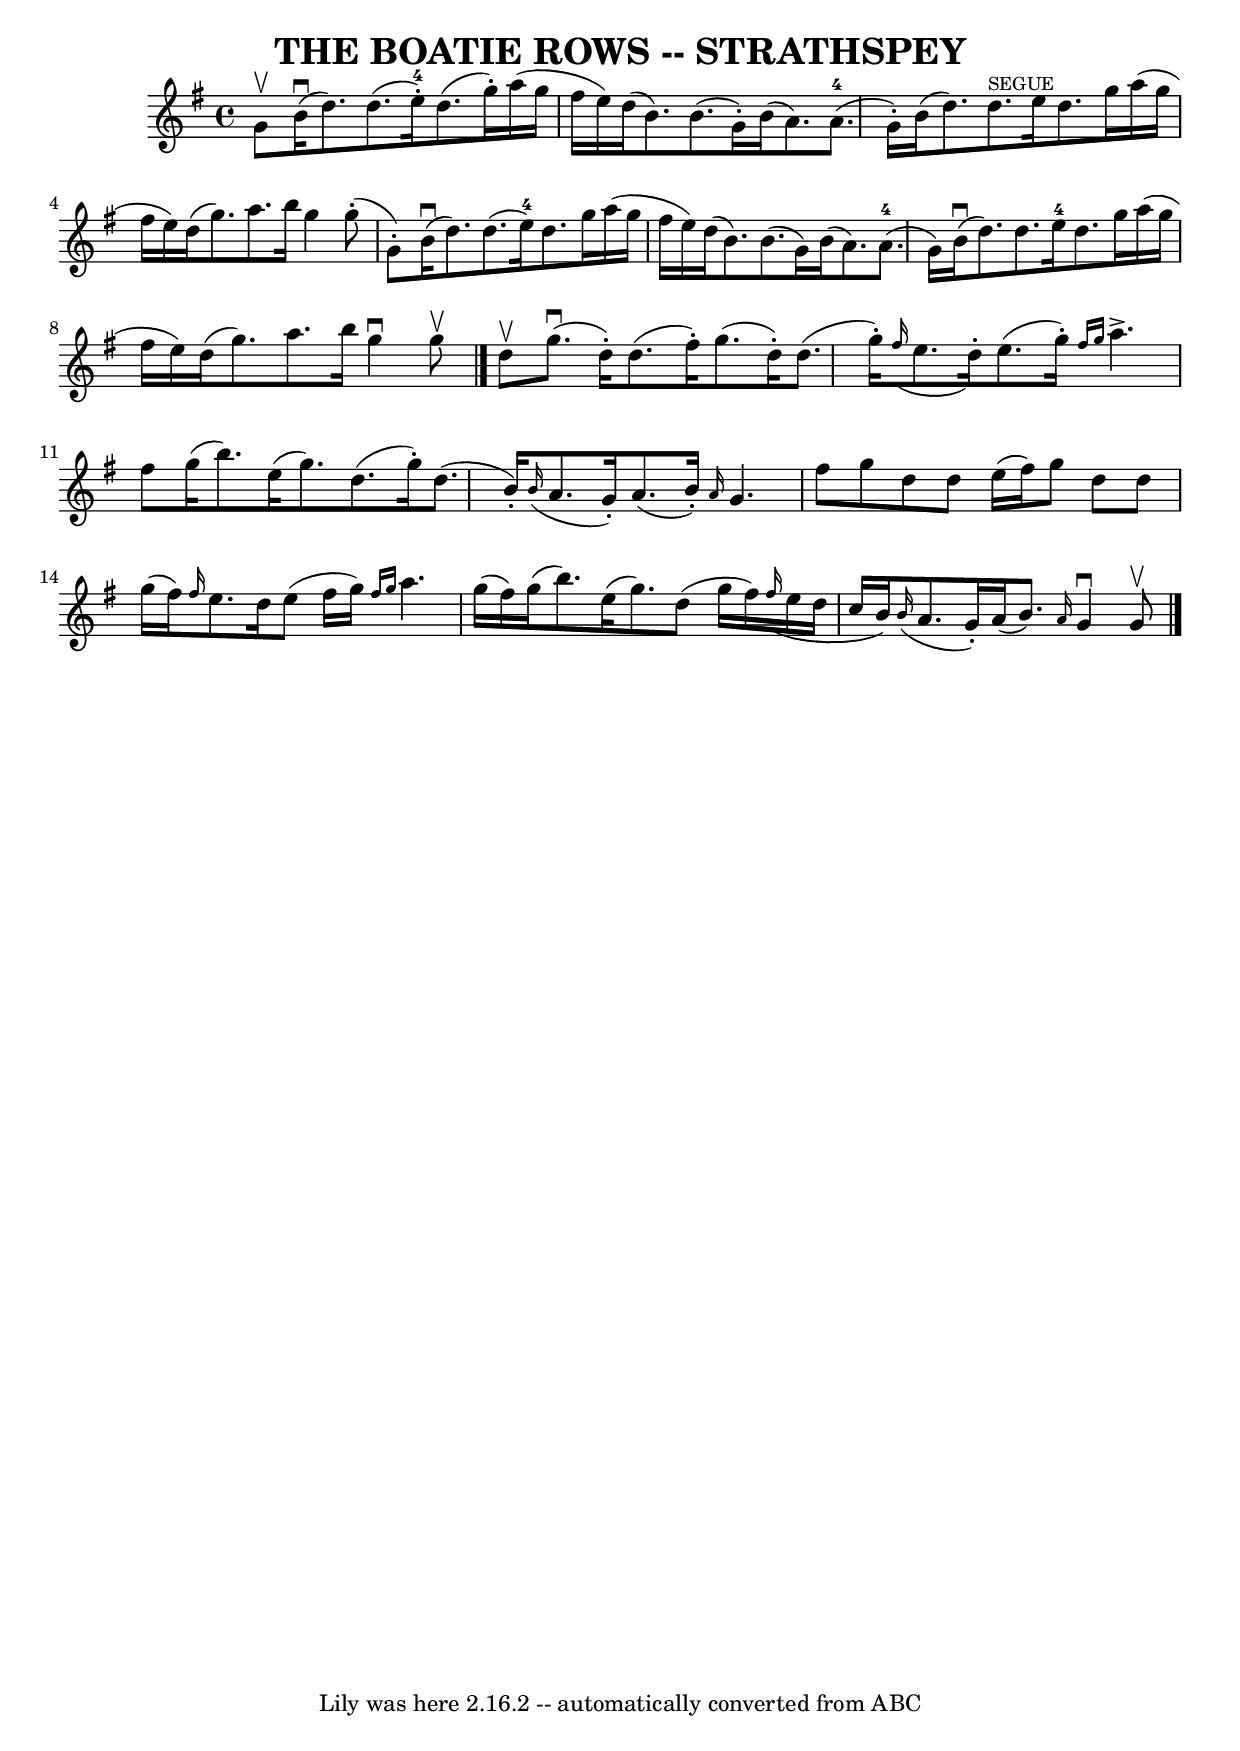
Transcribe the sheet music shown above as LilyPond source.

\version "2.7.40"
\include "Mammoth.ily"
\header {
	%% book = "Ryan's Mammoth Collection of Fiddle Tunes"
	crossRefNumber = "1"
	footnotes = ""
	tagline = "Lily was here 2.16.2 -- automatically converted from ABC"
	title = "THE BOATIE ROWS -- STRATHSPEY"
}
voicedefault =  {


 \override Staff.TimeSignature #'style = #'C
 \time 4/4 \key g \major g'8^\upbow       |
 b'16 (^\downbow   
d''8.) d''8. (e''16-4-.) d''8. (g''16 -.) a''16 (g''16 
 fis''16 e''16)   |
 d''16 (b'8.) b'8. (g'16 -.)   
b'16 (a'8.) a'8.-4(g'16 -.)       |
 b'16 (d''8.  
-) d''8.^\segue e''16 d''8. g''16 a''16 (g''16 fis''16   
 e''16)   |
 d''16 (g''8.) a''8. b''16 g''4 g''8 
(-. g'8 -.)   |
     |
 b'16 (^\downbow d''8.) d''8. 
(e''16-4) d''8. g''16 a''16 (g''16 fis''16 e''16)   
|
 d''16 (b'8.) b'8. (g'16) b'16 (a'8.) a'8. 
-4(g'16)       |
 b'16 (^\downbow d''8.) d''8.    
e''16-4 d''8. g''16 a''16 (g''16 fis''16 e''16)   
|
 d''16 (g''8.) a''8. b''16 g''4^\downbow g''8 
^\upbow   \bar "|." d''8^\upbow       |
 g''8. (^\downbow   
d''16 -.) d''8. (fis''16 -.) g''8. (d''16 -.) d''8. (g''16 
-.)   |
   \grace { fis''16 (} e''8. d''16 -.) e''8. (
g''16 -.) \grace { fis''16 g''16  } a''4.^\accent fis''8        
|
 g''16 (b''8.) e''16 (g''8.) d''8. (g''16 -.)   
d''8. (b'16 -.)   |
   \grace { b'16 (} a'8. g'16 -.)   
a'8. (b'16 -.) \grace { a'16  } g'4. fis''8    |
     
|
 g''8 d''8 d''8 e''16 (fis''16) g''8 d''8 d''8 
 g''16 (fis''16)   |
 \grace { fis''16  } e''8. d''16    
e''8 (fis''16 g''16) \grace { fis''16 g''16  } a''4. g''16 
(fis''16)       |
 g''16 (b''8.) e''16 (g''8.)   
d''8 (g''16 fis''16)   \grace { fis''16 (} e''16 d''16    
c''16 b'16)   |
   \grace { b'16 (} a'8. g'16 -.) a'16 
(b'8.) \grace { a'16  } g'4^\downbow g'8^\upbow   \bar "|."   
}

\score{
    <<

	\context Staff="default"
	{
	    \voicedefault 
	}

    >>
	\layout {
	}
	\midi {}
}
